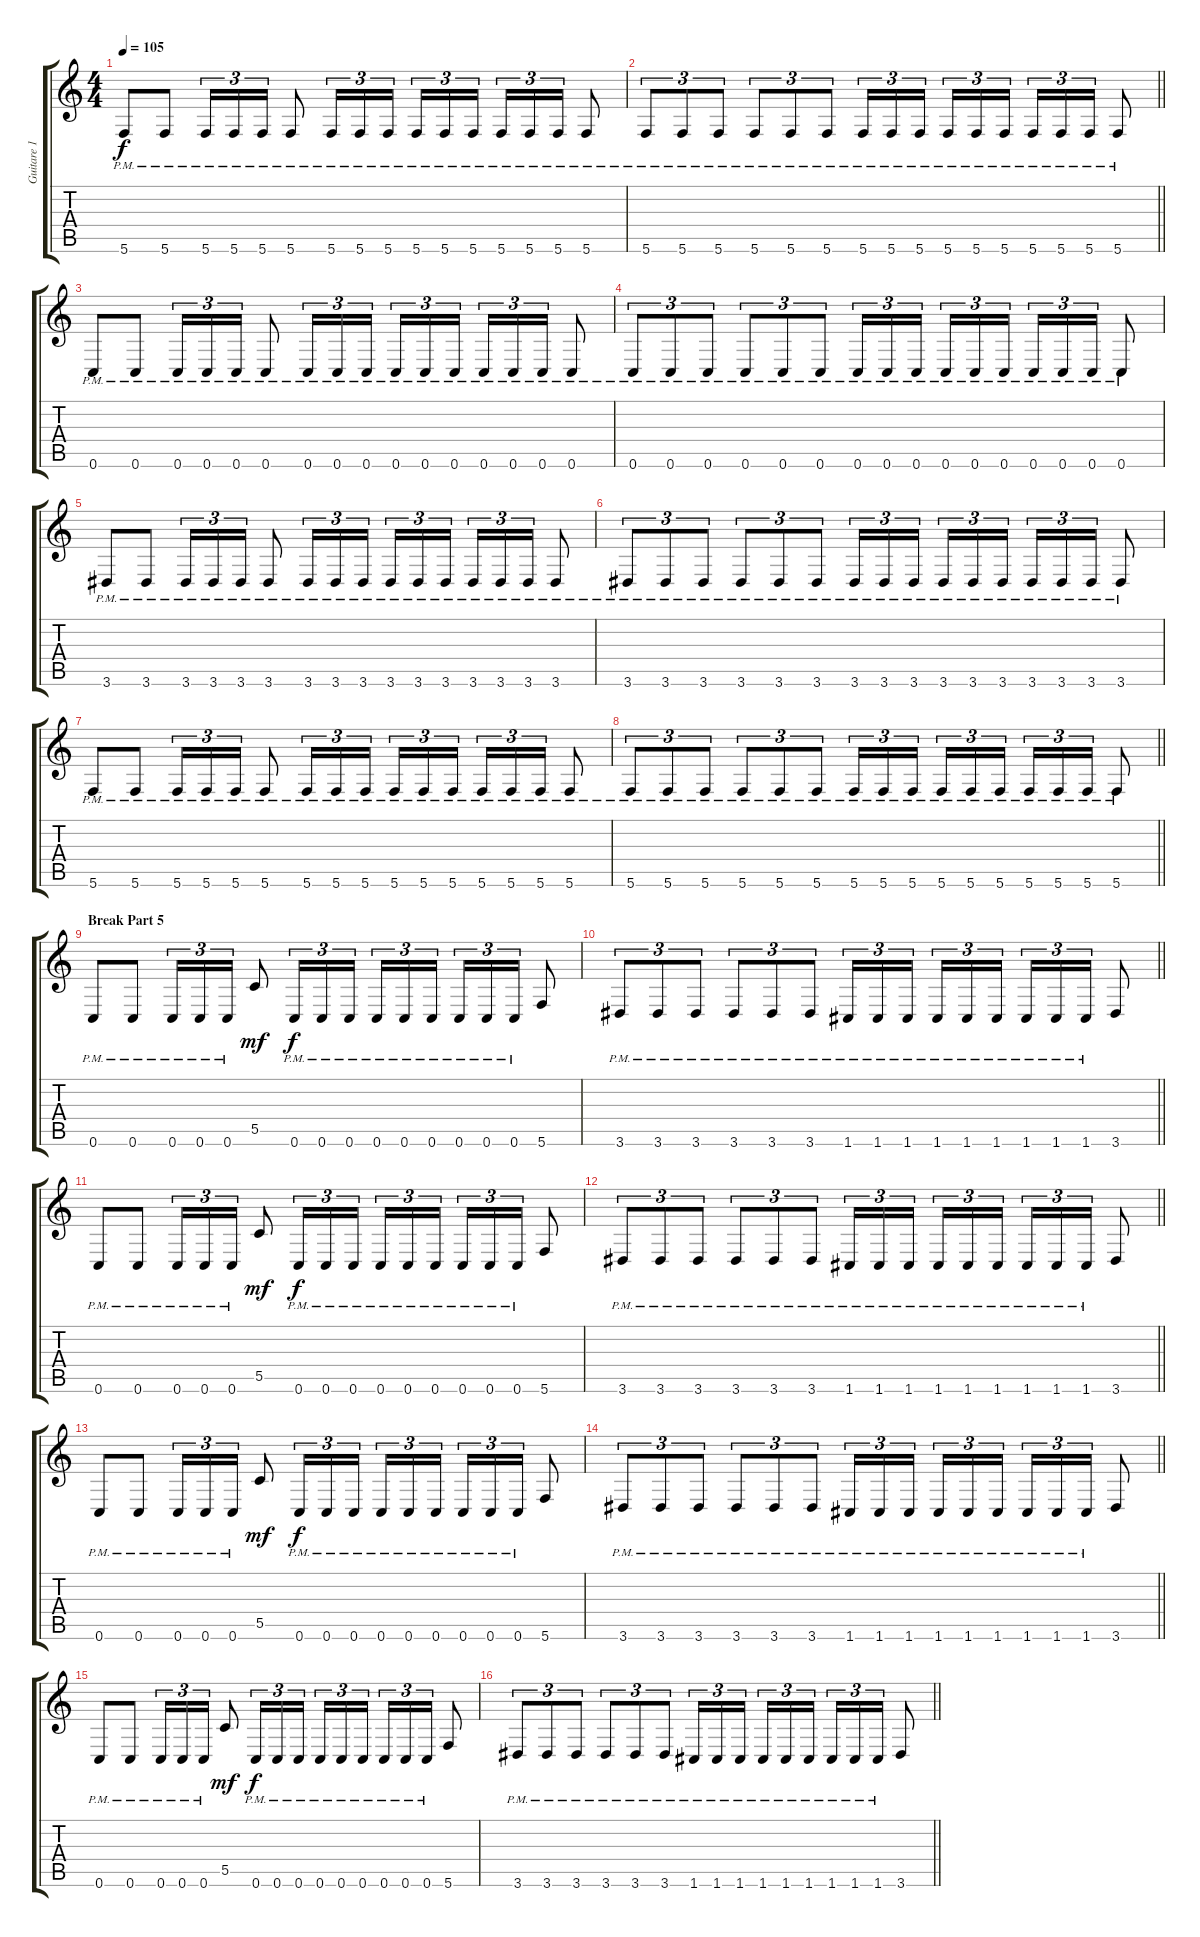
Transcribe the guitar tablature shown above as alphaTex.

\track ("Guitare 1" "Guitare 1") {instrument distortionguitar}
\staff {score tabs}
\tuning (D4 A3 F3 C3 G2 C2) {hide}
\ts (4 4)
\tempo 105
\clef g2
\ks c
5.6{pm}.8{dy f} 5.6{pm}.8 5.6{pm}.16{tu (3 2)} 5.6{pm}.16{tu (3 2)} 5.6{pm}.16{tu (3 2)} 5.6{pm}.8 5.6{pm}.16{tu (3 2)} 5.6{pm}.16{tu (3 2)} 5.6{pm}.16{tu (3 2) beam splitsecondary} 5.6{pm}.16{tu (3 2)} 5.6{pm}.16{tu (3 2)} 5.6{pm}.16{tu (3 2)} 5.6{pm}.16{tu (3 2)} 5.6{pm}.16{tu (3 2)} 5.6{pm}.16{tu (3 2)} 5.6{pm}.8 |
\barLineRight lightlight
5.6{pm}.8{tu (3 2)} 5.6{pm}.8{tu (3 2)} 5.6{pm}.8{tu (3 2)} 5.6{pm}.8{tu (3 2)} 5.6{pm}.8{tu (3 2)} 5.6{pm}.8{tu (3 2)} 5.6{pm}.16{tu (3 2)} 5.6{pm}.16{tu (3 2)} 5.6{pm}.16{tu (3 2) beam splitsecondary} 5.6{pm}.16{tu (3 2)} 5.6{pm}.16{tu (3 2)} 5.6{pm}.16{tu (3 2)} 5.6{pm}.16{tu (3 2)} 5.6{pm}.16{tu (3 2)} 5.6{pm}.16{tu (3 2)} 5.6{pm}.8 |
0.6{pm}.8 0.6{pm}.8 0.6{pm}.16{tu (3 2)} 0.6{pm}.16{tu (3 2)} 0.6{pm}.16{tu (3 2)} 0.6{pm}.8 0.6{pm}.16{tu (3 2)} 0.6{pm}.16{tu (3 2)} 0.6{pm}.16{tu (3 2) beam splitsecondary} 0.6{pm}.16{tu (3 2)} 0.6{pm}.16{tu (3 2)} 0.6{pm}.16{tu (3 2)} 0.6{pm}.16{tu (3 2)} 0.6{pm}.16{tu (3 2)} 0.6{pm}.16{tu (3 2)} 0.6{pm}.8 |
0.6{pm}.8{tu (3 2)} 0.6{pm}.8{tu (3 2)} 0.6{pm}.8{tu (3 2)} 0.6{pm}.8{tu (3 2)} 0.6{pm}.8{tu (3 2)} 0.6{pm}.8{tu (3 2)} 0.6{pm}.16{tu (3 2)} 0.6{pm}.16{tu (3 2)} 0.6{pm}.16{tu (3 2) beam splitsecondary} 0.6{pm}.16{tu (3 2)} 0.6{pm}.16{tu (3 2)} 0.6{pm}.16{tu (3 2)} 0.6{pm}.16{tu (3 2)} 0.6{pm}.16{tu (3 2)} 0.6{pm}.16{tu (3 2)} 0.6{pm}.8 |
3.6{pm}.8 3.6{pm}.8 3.6{pm}.16{tu (3 2)} 3.6{pm}.16{tu (3 2)} 3.6{pm}.16{tu (3 2)} 3.6{pm}.8 3.6{pm}.16{tu (3 2)} 3.6{pm}.16{tu (3 2)} 3.6{pm}.16{tu (3 2) beam splitsecondary} 3.6{pm}.16{tu (3 2)} 3.6{pm}.16{tu (3 2)} 3.6{pm}.16{tu (3 2)} 3.6{pm}.16{tu (3 2)} 3.6{pm}.16{tu (3 2)} 3.6{pm}.16{tu (3 2)} 3.6{pm}.8 |
3.6{pm}.8{tu (3 2)} 3.6{pm}.8{tu (3 2)} 3.6{pm}.8{tu (3 2)} 3.6{pm}.8{tu (3 2)} 3.6{pm}.8{tu (3 2)} 3.6{pm}.8{tu (3 2)} 3.6{pm}.16{tu (3 2)} 3.6{pm}.16{tu (3 2)} 3.6{pm}.16{tu (3 2) beam splitsecondary} 3.6{pm}.16{tu (3 2)} 3.6{pm}.16{tu (3 2)} 3.6{pm}.16{tu (3 2)} 3.6{pm}.16{tu (3 2)} 3.6{pm}.16{tu (3 2)} 3.6{pm}.16{tu (3 2)} 3.6{pm}.8 |
5.6{pm}.8 5.6{pm}.8 5.6{pm}.16{tu (3 2)} 5.6{pm}.16{tu (3 2)} 5.6{pm}.16{tu (3 2)} 5.6{pm}.8 5.6{pm}.16{tu (3 2)} 5.6{pm}.16{tu (3 2)} 5.6{pm}.16{tu (3 2) beam splitsecondary} 5.6{pm}.16{tu (3 2)} 5.6{pm}.16{tu (3 2)} 5.6{pm}.16{tu (3 2)} 5.6{pm}.16{tu (3 2)} 5.6{pm}.16{tu (3 2)} 5.6{pm}.16{tu (3 2)} 5.6{pm}.8 |
\barLineRight lightlight
5.6{pm}.8{tu (3 2)} 5.6{pm}.8{tu (3 2)} 5.6{pm}.8{tu (3 2)} 5.6{pm}.8{tu (3 2)} 5.6{pm}.8{tu (3 2)} 5.6{pm}.8{tu (3 2)} 5.6{pm}.16{tu (3 2)} 5.6{pm}.16{tu (3 2)} 5.6{pm}.16{tu (3 2) beam splitsecondary} 5.6{pm}.16{tu (3 2)} 5.6{pm}.16{tu (3 2)} 5.6{pm}.16{tu (3 2)} 5.6{pm}.16{tu (3 2)} 5.6{pm}.16{tu (3 2)} 5.6{pm}.16{tu (3 2)} 5.6{pm}.8 |
\section ("" "Break Part 5")
0.6{pm}.8 0.6{pm}.8 0.6{pm}.16{tu (3 2)} 0.6{pm}.16{tu (3 2)} 0.6{pm}.16{tu (3 2)} 5.5.8{dy mf} 0.6{pm}.16{tu (3 2) dy f} 0.6{pm}.16{tu (3 2)} 0.6{pm}.16{tu (3 2) beam splitsecondary} 0.6{pm}.16{tu (3 2)} 0.6{pm}.16{tu (3 2)} 0.6{pm}.16{tu (3 2)} 0.6{pm}.16{tu (3 2)} 0.6{pm}.16{tu (3 2)} 0.6{pm}.16{tu (3 2)} 5.6.8 |
\barLineRight lightlight
3.6{pm}.8{tu (3 2)} 3.6{pm}.8{tu (3 2)} 3.6{pm}.8{tu (3 2)} 3.6{pm}.8{tu (3 2)} 3.6{pm}.8{tu (3 2)} 3.6{pm}.8{tu (3 2)} 1.6{pm}.16{tu (3 2)} 1.6{pm}.16{tu (3 2)} 1.6{pm}.16{tu (3 2) beam splitsecondary} 1.6{pm}.16{tu (3 2)} 1.6{pm}.16{tu (3 2)} 1.6{pm}.16{tu (3 2)} 1.6{pm}.16{tu (3 2)} 1.6{pm}.16{tu (3 2)} 1.6{pm}.16{tu (3 2)} 3.6.8 |
0.6{pm}.8 0.6{pm}.8 0.6{pm}.16{tu (3 2)} 0.6{pm}.16{tu (3 2)} 0.6{pm}.16{tu (3 2)} 5.5.8{dy mf} 0.6{pm}.16{tu (3 2) dy f} 0.6{pm}.16{tu (3 2)} 0.6{pm}.16{tu (3 2) beam splitsecondary} 0.6{pm}.16{tu (3 2)} 0.6{pm}.16{tu (3 2)} 0.6{pm}.16{tu (3 2)} 0.6{pm}.16{tu (3 2)} 0.6{pm}.16{tu (3 2)} 0.6{pm}.16{tu (3 2)} 5.6.8 |
\barLineRight lightlight
3.6{pm}.8{tu (3 2)} 3.6{pm}.8{tu (3 2)} 3.6{pm}.8{tu (3 2)} 3.6{pm}.8{tu (3 2)} 3.6{pm}.8{tu (3 2)} 3.6{pm}.8{tu (3 2)} 1.6{pm}.16{tu (3 2)} 1.6{pm}.16{tu (3 2)} 1.6{pm}.16{tu (3 2) beam splitsecondary} 1.6{pm}.16{tu (3 2)} 1.6{pm}.16{tu (3 2)} 1.6{pm}.16{tu (3 2)} 1.6{pm}.16{tu (3 2)} 1.6{pm}.16{tu (3 2)} 1.6{pm}.16{tu (3 2)} 3.6.8 |
0.6{pm}.8 0.6{pm}.8 0.6{pm}.16{tu (3 2)} 0.6{pm}.16{tu (3 2)} 0.6{pm}.16{tu (3 2)} 5.5.8{dy mf} 0.6{pm}.16{tu (3 2) dy f} 0.6{pm}.16{tu (3 2)} 0.6{pm}.16{tu (3 2) beam splitsecondary} 0.6{pm}.16{tu (3 2)} 0.6{pm}.16{tu (3 2)} 0.6{pm}.16{tu (3 2)} 0.6{pm}.16{tu (3 2)} 0.6{pm}.16{tu (3 2)} 0.6{pm}.16{tu (3 2)} 5.6.8 |
\barLineRight lightlight
3.6{pm}.8{tu (3 2)} 3.6{pm}.8{tu (3 2)} 3.6{pm}.8{tu (3 2)} 3.6{pm}.8{tu (3 2)} 3.6{pm}.8{tu (3 2)} 3.6{pm}.8{tu (3 2)} 1.6{pm}.16{tu (3 2)} 1.6{pm}.16{tu (3 2)} 1.6{pm}.16{tu (3 2) beam splitsecondary} 1.6{pm}.16{tu (3 2)} 1.6{pm}.16{tu (3 2)} 1.6{pm}.16{tu (3 2)} 1.6{pm}.16{tu (3 2)} 1.6{pm}.16{tu (3 2)} 1.6{pm}.16{tu (3 2)} 3.6.8 |
0.6{pm}.8 0.6{pm}.8 0.6{pm}.16{tu (3 2)} 0.6{pm}.16{tu (3 2)} 0.6{pm}.16{tu (3 2)} 5.5.8{dy mf} 0.6{pm}.16{tu (3 2) dy f} 0.6{pm}.16{tu (3 2)} 0.6{pm}.16{tu (3 2) beam splitsecondary} 0.6{pm}.16{tu (3 2)} 0.6{pm}.16{tu (3 2)} 0.6{pm}.16{tu (3 2)} 0.6{pm}.16{tu (3 2)} 0.6{pm}.16{tu (3 2)} 0.6{pm}.16{tu (3 2)} 5.6.8 |
\barLineRight lightlight
3.6{pm}.8{tu (3 2)} 3.6{pm}.8{tu (3 2)} 3.6{pm}.8{tu (3 2)} 3.6{pm}.8{tu (3 2)} 3.6{pm}.8{tu (3 2)} 3.6{pm}.8{tu (3 2)} 1.6{pm}.16{tu (3 2)} 1.6{pm}.16{tu (3 2)} 1.6{pm}.16{tu (3 2) beam splitsecondary} 1.6{pm}.16{tu (3 2)} 1.6{pm}.16{tu (3 2)} 1.6{pm}.16{tu (3 2)} 1.6{pm}.16{tu (3 2)} 1.6{pm}.16{tu (3 2)} 1.6{pm}.16{tu (3 2)} 3.6.8
